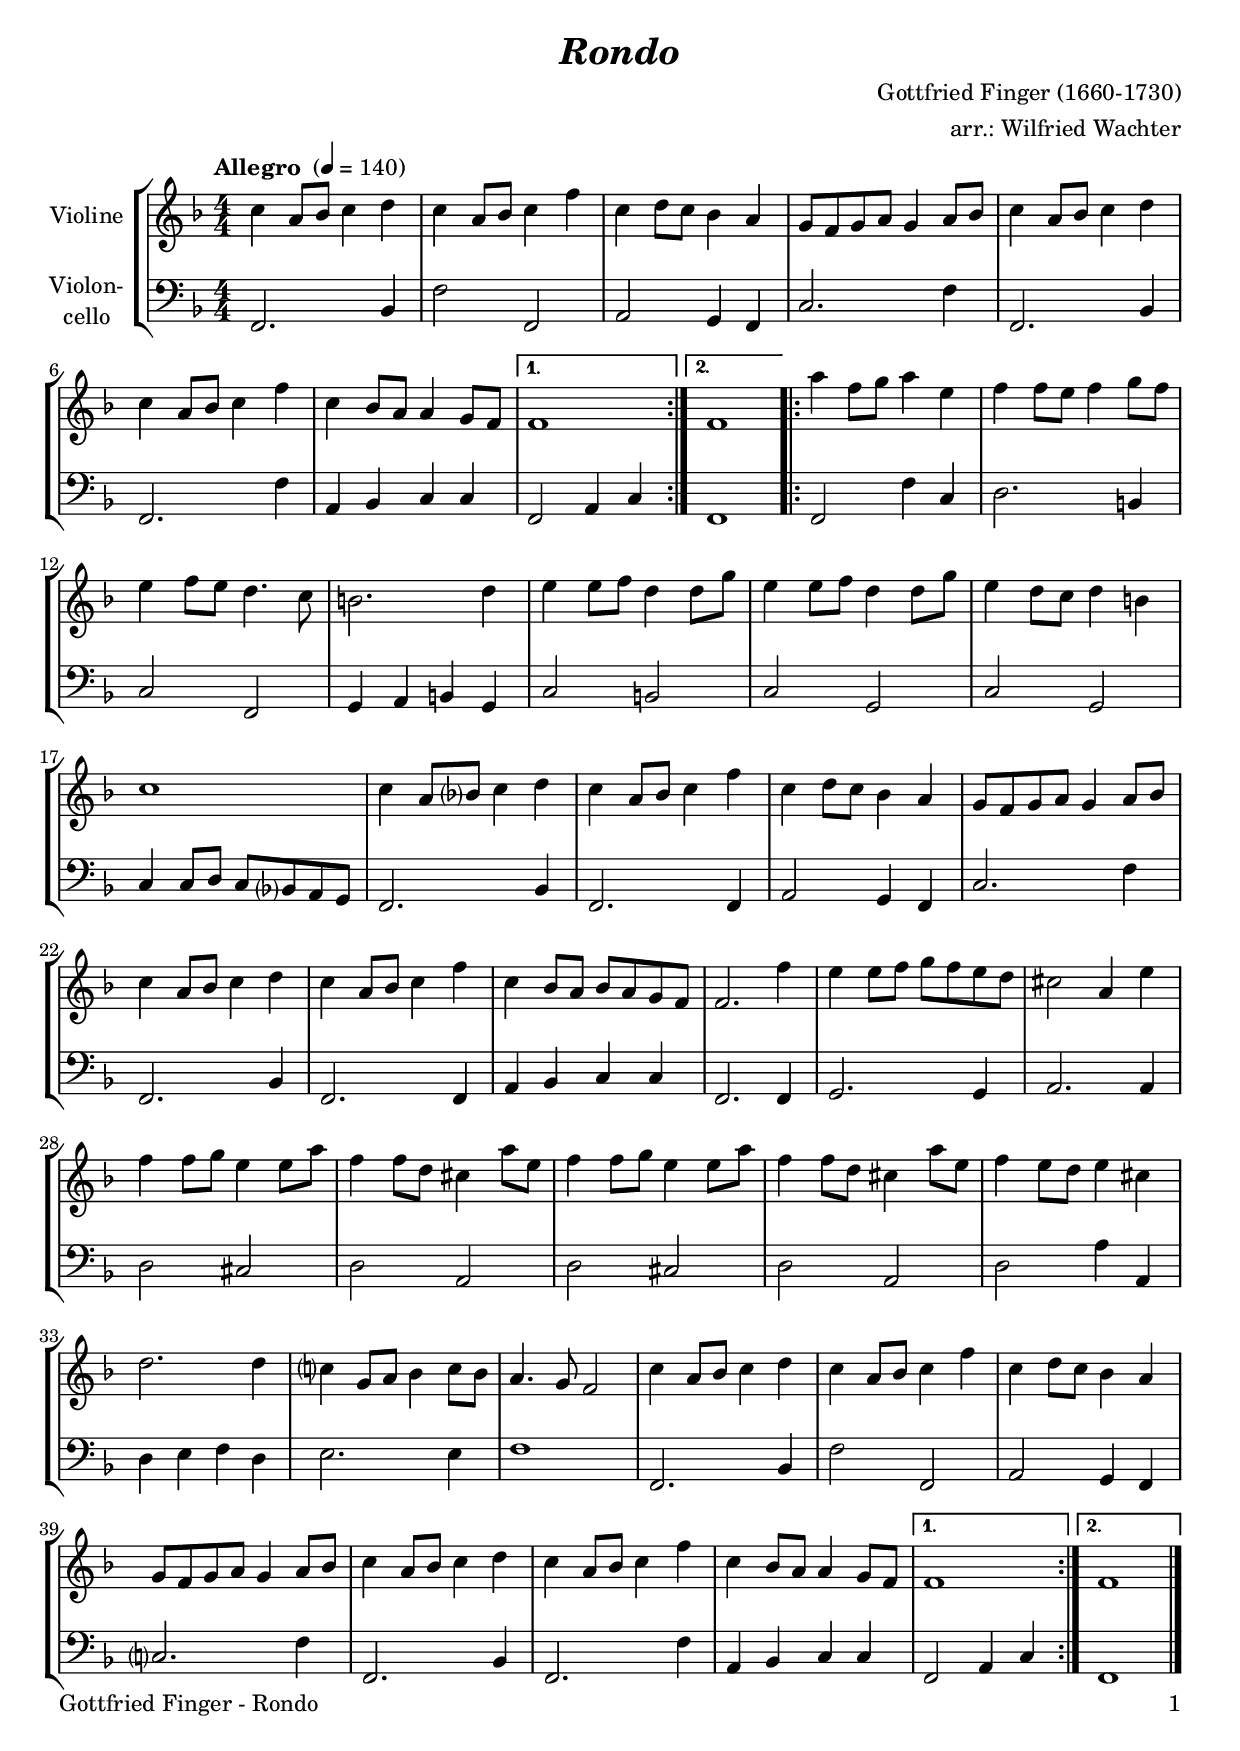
\version "2.18.2"
\include "deutsch.ly"
  
#(set-global-staff-size 20)

\header {
  title     = \markup \bold \italic "Rondo"
  composer  = "Gottfried Finger (1660-1730)"
  arranger  = "arr.: Wilfried Wachter"
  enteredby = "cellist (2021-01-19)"
  piece     = ""
}

voiceconsts = {
  \key d \major
  \time 4/4
  \clef "treble"
  \numericTimeSignature
  % Set default beaming for all staves
%  \set Timing.beamExceptions = #'()
%  \set Timing.baseMoment     = #(ly:make-moment 1 4)
%  \set Timing.beatStructure  = #'(1 1 1)
  \tempo "Allegro " 4=140
}

mivl = "violin"
%miba = "pizzicato strings"
miba = "cello"

va = \relative c' {
  \voiceconsts
  
  \repeat volta 2 {
    a4 fis8 g a4 h
    a fis8 g a4 d
    a h8 a g4 fis
    e8 d e fis e4 fis8 g

    a4 fis8 g a4 h
    a fis8 g a4 d
    a g8 fis fis4 e8 d
  }
  \alternative {
    { d1 }
    { d }
  }

  \repeat volta 2 {
    fis'4 d8 e fis4 cis
    d d8 cis d4 e8 d
    cis4 d8 cis h4. a8

    gis2. h4
    cis cis8 d h4 h8 e cis4 cis8 d h4 h8 e
    cis4 h8 a h4 gis

    a1
    a4 fis8 g? a4 h
    a fis8 g a4 d
    a h8 a g4 fis

    e8 d e fis e4 fis8 g
    a4 fis8 g a4 h
    a fis8 g a4 d
    a g8 fis g fis e d

    d2. d'4
    cis cis8 d e d cis h
    ais2 fis4 cis'
    d d8 e cis4 cis8 fis

    d4 d8 h ais4 fis'8 cis
    d4 d8 e cis4 cis8 fis
    d4 d8 h ais4 fis'8 cis

    d4 cis8 h cis4 ais
    h2. h4
    a? e8 fis g4 a8 g
    fis4. e8 d2
    a'4 fis8 g a4 h

    a fis8 g a4 d
    a h8 a g4 fis
    e8 d e fis e4 fis8 g
    a4 fis8 g a4 h

    a fis8 g a4 d
    a g8 fis fis4 e8 d
  }
  \alternative {
    { d1 }
    { d }
  } \bar "|."
}

vb = \relative c, {
  \voiceconsts
  \clef "bass"
  
  \repeat volta 2 {
    d2. g4
    d'2 d,
    fis e4 d
    a'2. d4

    d,2. g4
    d2. d'4
    fis, g a a
  }
  \alternative {
    { d,2 fis4 a }
    { d,1 }
  }

  \repeat volta 2 {
    d2 d'4 a
    h2. gis4
    a2 d,

    e4 fis gis e
    a2 gis
    a e
    a e

    a4 a8 h a g? fis e
    d2. g4
    d2. d4
    fis2 e4 d

    a'2. d4
    d,2. g4
    d2. d4
    fis g a a

    d,2. d4
    e2. e4
    fis2. fis4
    h2 ais

    h fis
    h ais
    h fis

    h fis'4 fis,
    h cis d h
    cis2. cis4
    d1
    d,2. g4

    d'2 d,
    fis e4 d
    a'?2. d4
    d,2. g4

    d2. d'4
    fis, g a a
  }
  \alternative {
    { d,2 fis4 a }
    { d,1 }
  } \bar "|."
}


music = \new StaffGroup <<
      \new Staff {
	\set Staff.midiInstrument = \mivl
	\set Staff.instrumentName = \markup \center-column { "Violine" }
	\transpose d f' { \va }
      }

      \new Staff {
	\set Staff.midiInstrument = \miba
	\set Staff.instrumentName = \markup \center-column { "Violon-" "cello" }
	\transpose d f { \vb }
      }
>>

\book {
   \paper {
    print-page-number = ##t
    print-first-page-number = ##t
    ragged-last-bottom = ##f
    oddHeaderMarkup = \markup \null
    evenHeaderMarkup = \markup \null
    oddFooterMarkup = \markup {
      \fill-line {
        \on-the-fly #print-page-number-check-first
        "Gottfried Finger - Rondo" \fromproperty #'page:page-number-string
      }
    }
    evenFooterMarkup = \oddFooterMarkup
  } \score {
    \music
    \layout {}
  }

  \score {
    \unfoldRepeats \music

    \midi {
      \context {
        \Score
      }
    }
  }
}